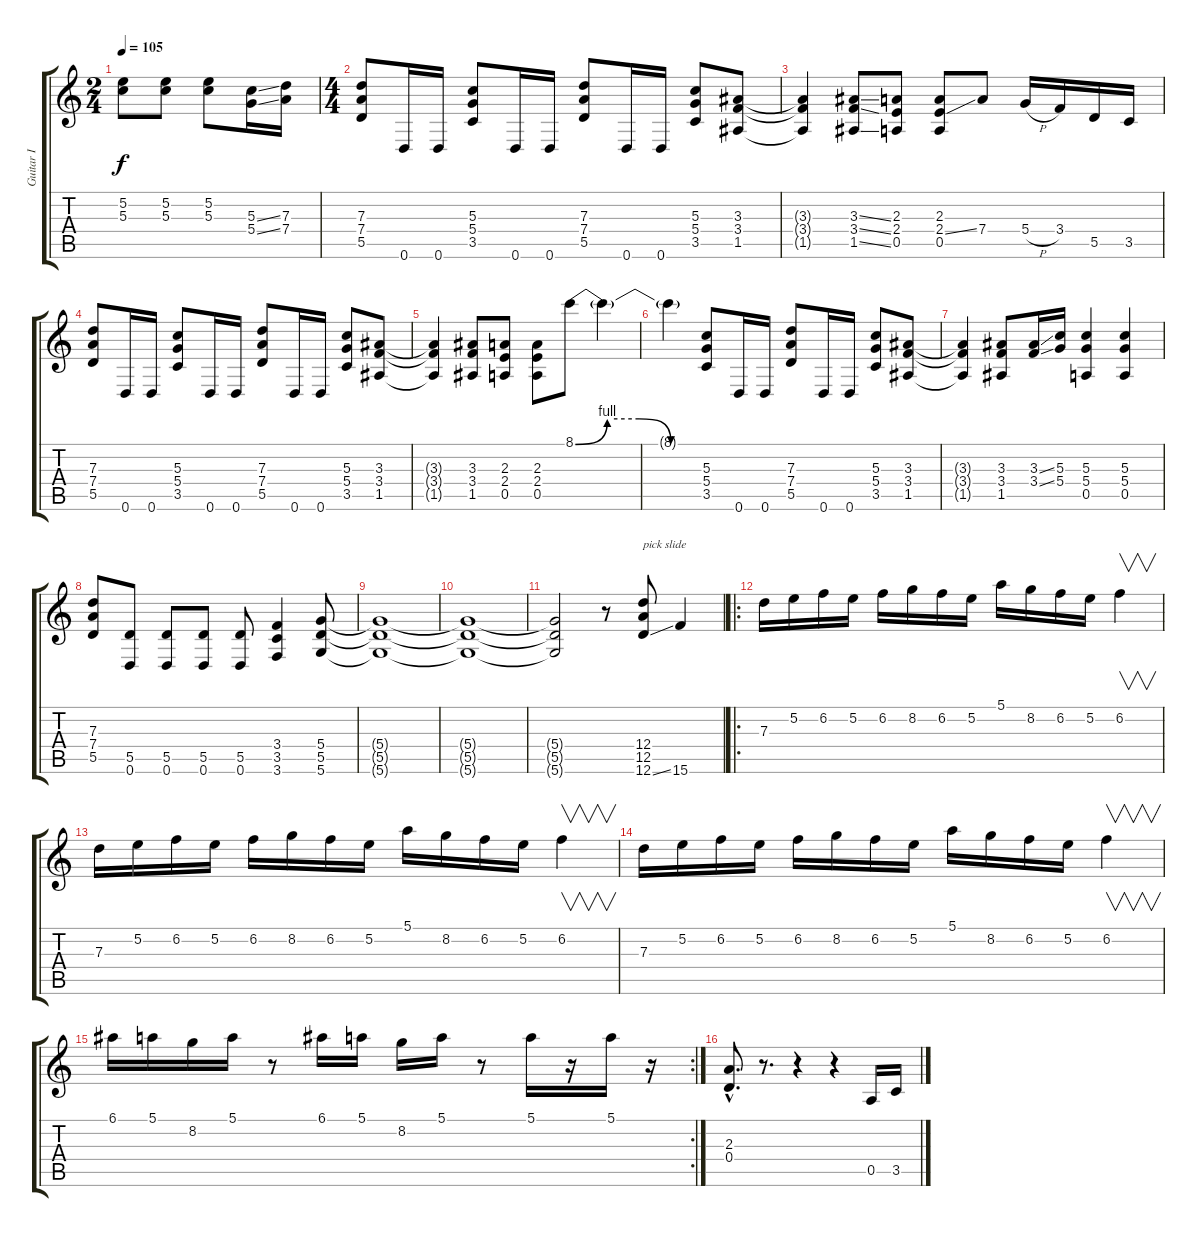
\track ("Guitar I" "Guitar I") {instrument distortionguitar}
\staff {score tabs}
\tuning (E4 B3 G3 D3 A2 D2) {hide}
\ts (2 4)
\tempo 105
\clef g2
\ks c
(5.2 5.3).8{dy f} (5.2 5.3).8 (5.2 5.3).8 (5.3{ss} 5.4{ss}).16 (7.3 7.4).16 |
\ts (4 4)
(7.3 7.4 5.5).8 0.6.16 0.6.16 (5.3 5.4 3.5).8 0.6.16 0.6.16 (7.3 7.4 5.5).8 0.6.16 0.6.16 (5.3 5.4 3.5).8 (3.3 3.4 1.5).8 |
(3.3{t} 3.4{t} 1.5{t}).4 (3.3{ss} 3.4{ss} 1.5{ss}).8 (2.3 2.4 0.5).8 (2.3 2.4{ss} 0.5).8 7.4.8 5.4{h}.16 3.4.16 5.5.16 3.5.16 |
(7.3 7.4 5.5).8 0.6.16 0.6.16 (5.3 5.4 3.5).8 0.6.16 0.6.16 (7.3 7.4 5.5).8 0.6.16 0.6.16 (5.3 5.4 3.5).8 (3.3 3.4 1.5).8 |
(3.3{t} 3.4{t} 1.5{t}).4 (3.3 3.4 1.5).8 (2.3 2.4 0.5).8 (2.3 2.4 0.5).8 8.1{be (custom 0 0 15 4 30 4 45 0 60 0)}.8 8.1{t}.4 |
8.1{t}.4 (5.3 5.4 3.5).8 0.6.16 0.6.16 (7.3 7.4 5.5).8 0.6.16 0.6.16 (5.3 5.4 3.5).8 (3.3 3.4 1.5).8 |
(3.3{t} 3.4{t} 1.5{t}).4 (3.3 3.4 1.5).8 (3.3{ss} 3.4{ss}).16 (5.3 5.4).16 (5.3 5.4 0.5).4 (5.3 5.4 0.5).4 |
(7.3 7.4 5.5).8 (5.5 0.6).8 (5.5 0.6).8 (5.5 0.6).8 (5.5 0.6).8 (3.4 3.5 3.6).4 (5.4 5.5 5.6).8 |
(5.4{t} 5.5{t} 5.6{t}).1 |
(5.4{t} 5.5{t} 5.6{t}).1 |
(5.4{t} 5.5{t} 5.6{t}).2 r.8 (12.4 12.5 12.6{ss}).8{txt "pick slide"} 15.6.4 |
\ro
7.3.16 5.2.16 6.2.16 5.2.16 6.2.16 8.2.16 6.2.16 5.2.16 5.1.16 8.2.16 6.2.16 5.2.16 6.2.4{v} |
7.3.16 5.2.16 6.2.16 5.2.16 6.2.16 8.2.16 6.2.16 5.2.16 5.1.16 8.2.16 6.2.16 5.2.16 6.2.4{v} |
7.3.16 5.2.16 6.2.16 5.2.16 6.2.16 8.2.16 6.2.16 5.2.16 5.1.16 8.2.16 6.2.16 5.2.16 6.2.4{v} |
\rc 2
6.1.16 5.1.16 8.2.16 5.1.16 r.8 6.1.16 5.1.16 8.2.16 5.1.16 r.8 5.1.16 r.16 5.1.16 r.16 |
(2.3{hac} 0.4{hac}).8{d} r.8{d} r.4 r.4 0.5.16 3.5.16
